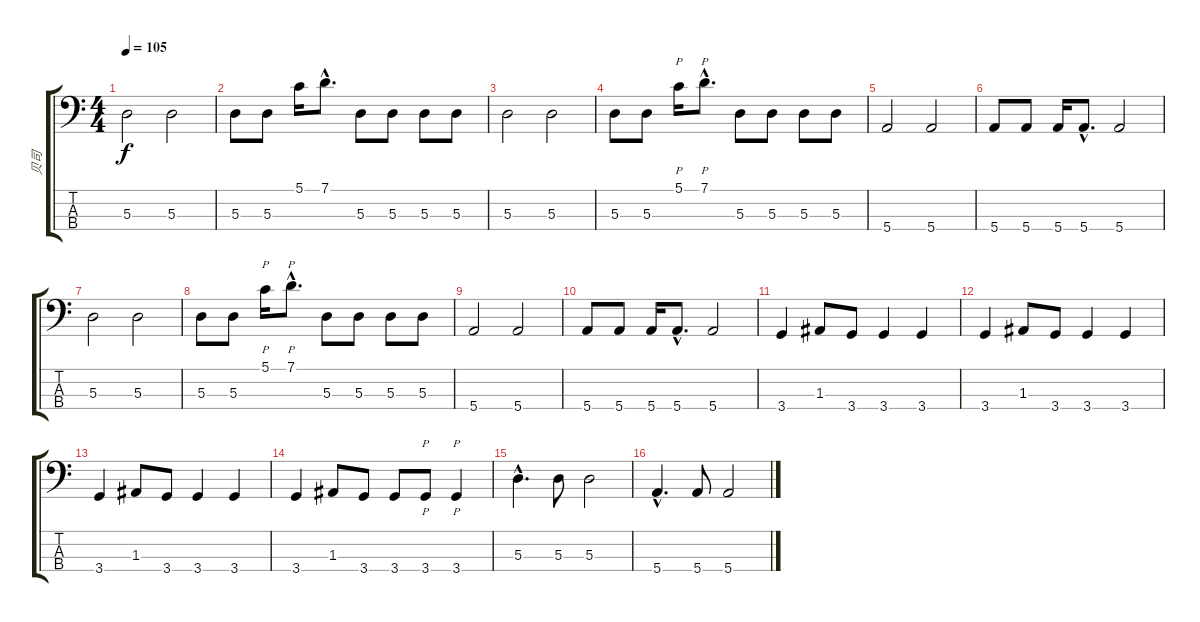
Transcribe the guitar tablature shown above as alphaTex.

\track ("贝司" "贝司") {instrument electricbassfinger}
\staff {score tabs}
\tuning (G2 D2 A1 E1) {hide}
\ts (4 4)
\tempo 105
\clef f4
\ks c
5.3.2{dy f} 5.3.2 |
5.3.8 5.3.8 5.1.16 7.1{hac}.8{d} 5.3.8 5.3.8 5.3.8 5.3.8 |
5.3.2 5.3.2 |
5.3.8 5.3.8 5.1.16{p} 7.1{hac}.8{p d} 5.3.8 5.3.8 5.3.8 5.3.8 |
5.4.2 5.4.2 |
5.4.8 5.4.8 5.4.16 5.4{hac}.8{d} 5.4.2 |
5.3.2 5.3.2 |
5.3.8 5.3.8 5.1.16{p} 7.1{hac}.8{p d} 5.3.8 5.3.8 5.3.8 5.3.8 |
5.4.2 5.4.2 |
5.4.8 5.4.8 5.4.16 5.4{hac}.8{d} 5.4.2 |
3.4.4 1.3.8 3.4.8 3.4.4 3.4.4 |
3.4.4 1.3.8 3.4.8 3.4.4 3.4.4 |
3.4.4 1.3.8 3.4.8 3.4.4 3.4.4 |
3.4.4 1.3.8 3.4.8 3.4.8 3.4.8{p} 3.4.4{p} |
5.3{hac}.4{d} 5.3.8 5.3.2 |
5.4{hac}.4{d} 5.4.8 5.4.2
